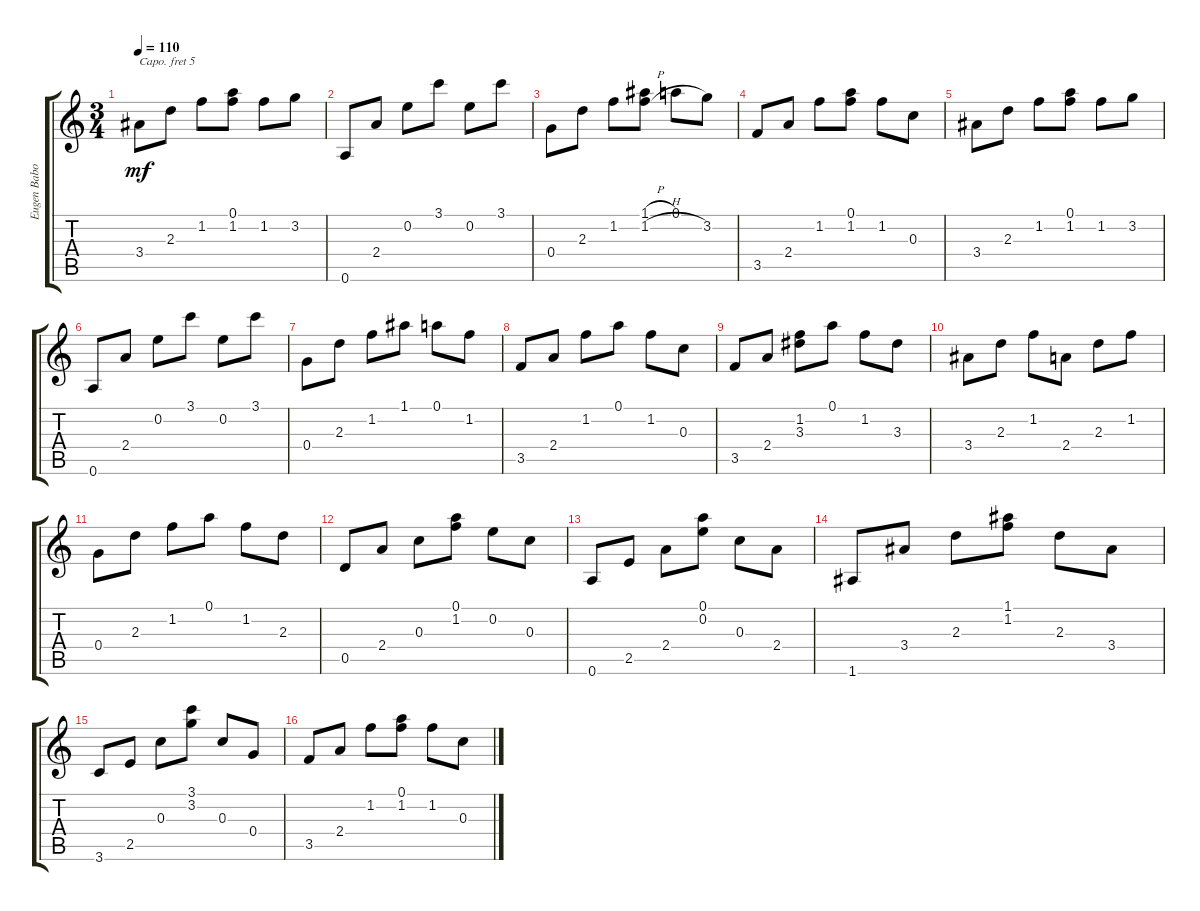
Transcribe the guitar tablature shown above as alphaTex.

\track ("Eugen Baboi" "Eugen Babo") {instrument acousticguitarsteel}
\staff {score tabs}
\capo 5
\tuning (E4 B3 G3 D3 A2 E2) {hide}
\ts (3 4)
\tempo 110
\clef g2
\ks c
3.4.8{dy mf} 2.3.8 1.2.8 (0.1 1.2).8 1.2.8 3.2.8 |
0.6.8 2.4.8 0.2.8 3.1.8 0.2.8 3.1.8 |
0.4.8 2.3.8 1.2.8 (1.1{h} 1.2{h}).8 0.1.8 3.2.8 |
3.5.8 2.4.8 1.2.8 (0.1 1.2).8 1.2.8 0.3.8 |
3.4.8 2.3.8 1.2.8 (0.1 1.2).8 1.2.8 3.2.8 |
0.6.8 2.4.8 0.2.8 3.1.8 0.2.8 3.1.8 |
0.4.8 2.3.8 1.2.8 1.1.8 0.1.8 1.2.8 |
3.5.8 2.4.8 1.2.8 0.1.8 1.2.8 0.3.8 |
3.5.8 2.4.8 (1.2 3.3).8 0.1.8 1.2.8 3.3.8 |
3.4.8 2.3.8 1.2.8 2.4.8 2.3.8 1.2.8 |
0.4.8 2.3.8 1.2.8 0.1.8 1.2.8 2.3.8 |
0.5.8 2.4.8 0.3.8 (0.1 1.2).8 0.2.8 0.3.8 |
0.6.8 2.5.8 2.4.8 (0.1 0.2).8 0.3.8 2.4.8 |
1.6.8 3.4.8 2.3.8 (1.1 1.2).8 2.3.8 3.4.8 |
3.6.8 2.5.8 0.3.8 (3.1 3.2).8 0.3.8 0.4.8 |
3.5.8 2.4.8 1.2.8 (0.1 1.2).8 1.2.8 0.3.8
